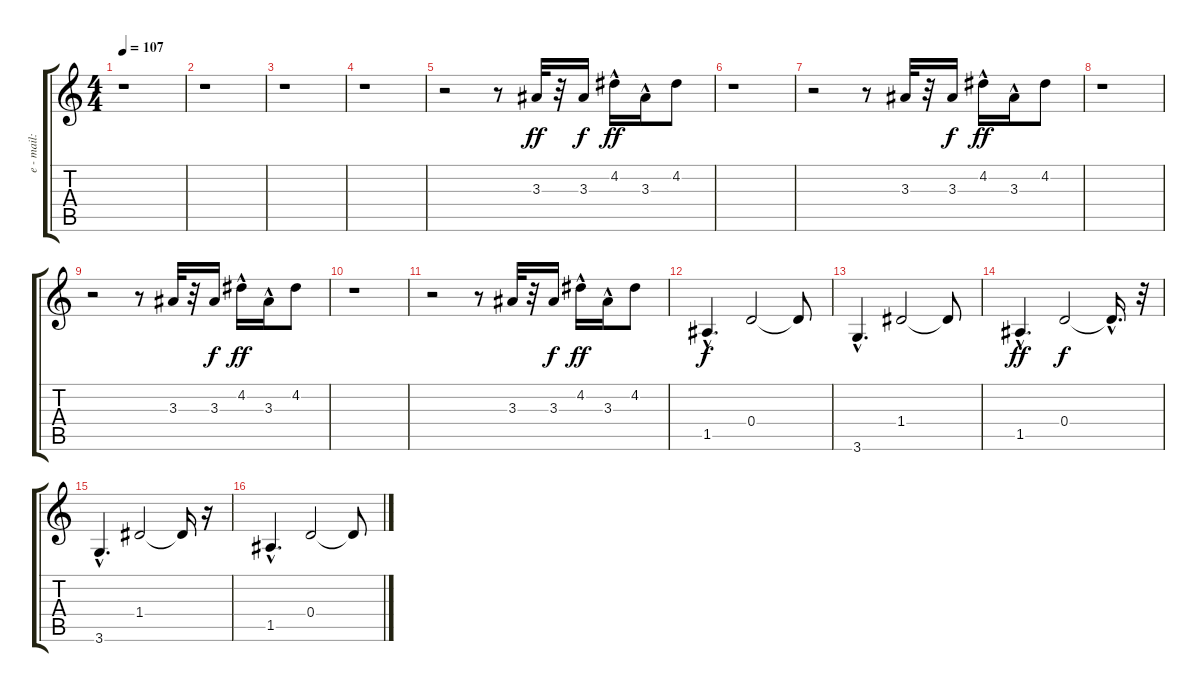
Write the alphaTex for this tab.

\track ("e - mail:" "e - mail:") {instrument distortionguitar}
\staff {score tabs}
\tuning (E4 B3 G3 D3 A2 E2) {hide}
\ts (4 4)
\tempo 107
\clef g2
\ks c
r.1{dy ff instrument distortionguitar} |
r.1 |
r.1 |
r.1 |
r.2 r.8 3.3.32 r.32 3.3.16{dy f} 4.2{hac}.16{dy ff} 3.3{hac}.16 4.2.8 |
r.1 |
r.2 r.8 3.3.32 r.32 3.3.16{dy f} 4.2{hac}.16{dy ff} 3.3{hac}.16 4.2.8 |
r.1 |
r.2 r.8 3.3.32 r.32 3.3.16{dy f} 4.2{hac}.16{dy ff} 3.3{hac}.16 4.2.8 |
r.1 |
r.2 r.8 3.3.32 r.32 3.3.16{dy f} 4.2{hac}.16{dy ff} 3.3{hac}.16 4.2.8 |
1.5{hac}.4{d dy f} 0.4.2 0.4{t}.8 |
3.6{hac}.4{d} 1.4.2 1.4{t}.8 |
1.5{hac}.4{d dy ff} 0.4.2{dy f} 0.4{hac t}.16{d} r.32 |
3.6{hac}.4{d} 1.4.2 1.4{t}.16 r.16 |
1.5{hac}.4{d} 0.4.2 0.4{t}.8
